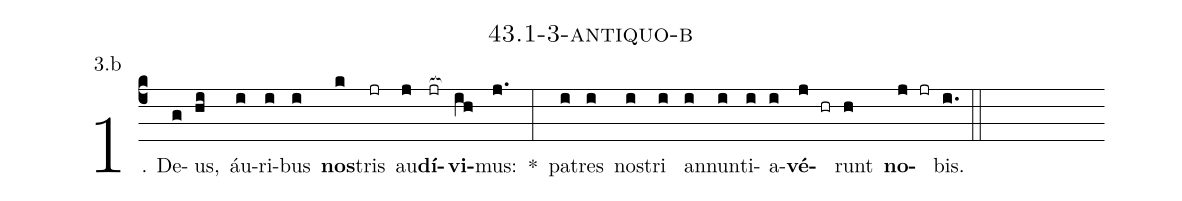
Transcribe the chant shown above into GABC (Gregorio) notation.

name: 43.1-3-antiquo-b;
annotation: 3.b;
%%
(c4)1. De(g)us,(hi) áu(i)ri(i)bus(i) <b>nos</b>(k)tris(jr) au(j)<b>dí</b>(jr[ocb:1{])<b>vi</b>(ih[ocb:0}])mus:(j.) *(:) pa(i)tres(i) nos(i)tri(i) an(i)nun(i)ti(i)a(i)<b>vé</b>(j hr)runt(h) <b>no</b>(j jr)bis.(i.) (::)
